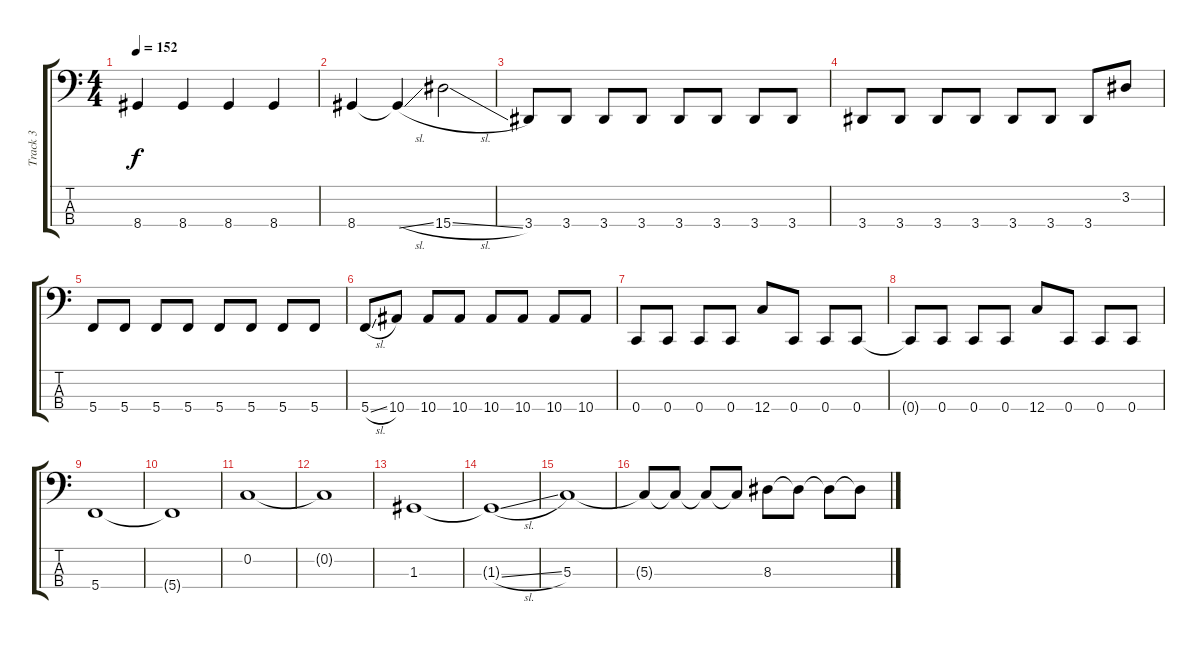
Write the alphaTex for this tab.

\track ("Track 3" "Track 3") {instrument electricbassfinger}
\staff {score tabs}
\tuning (F2 C2 G1 C1) {hide}
\ts (4 4)
\tempo 152
\clef f4
\ks c
8.4.4{dy f} 8.4.4 8.4.4 8.4.4 |
8.4.4 8.4{sl t}.4 15.4{sl}.2 |
3.4.8 3.4.8 3.4.8 3.4.8 3.4.8 3.4.8 3.4.8 3.4.8 |
3.4.8 3.4.8 3.4.8 3.4.8 3.4.8 3.4.8 3.4.8 3.2.8 |
5.4.8 5.4.8 5.4.8 5.4.8 5.4.8 5.4.8 5.4.8 5.4.8 |
5.4{sl}.8 10.4.8 10.4.8 10.4.8 10.4.8 10.4.8 10.4.8 10.4.8 |
0.4.8 0.4.8 0.4.8 0.4.8 12.4.8 0.4.8 0.4.8 0.4.8 |
0.4{t}.8 0.4.8 0.4.8 0.4.8 12.4.8 0.4.8 0.4.8 0.4.8 |
5.4.1 |
5.4{t}.1 |
0.2.1 |
0.2{t}.1 |
1.3.1 |
1.3{sl t}.1 |
5.3.1 |
5.3{t}.8 5.3{t}.8 5.3{t}.8 5.3{t}.8 8.3.8 8.3{t}.8 8.3{t}.8 8.3{t}.8
